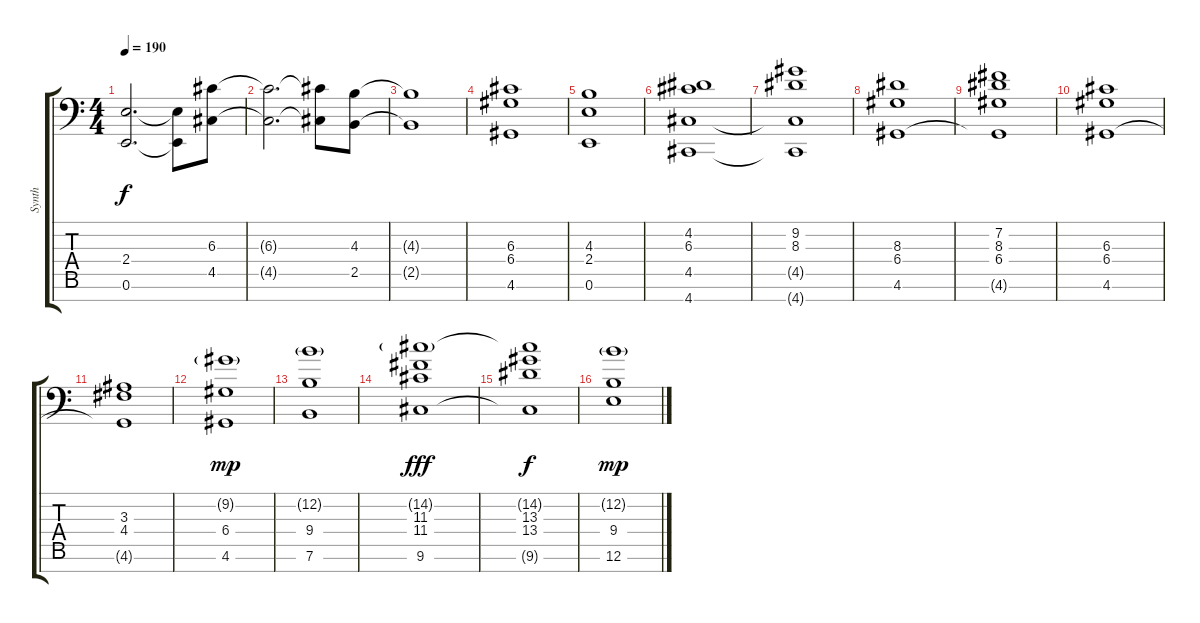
\track ("Synth" "Synth") {instrument choiraahs}
\staff {score tabs}
\tuning (E4 B3 G3 D3 A2 E2 A1) {hide}
\ts (4 4)
\tempo 190
\clef f4
\ks c
(2.4{t} 0.6{t}).2{d dy f} (2.4{t} 0.6{t}).8 (6.3 4.5).8 |
(6.3{t} 4.5{t}).2{d} (6.3{t} 4.5{t}).8 (4.3 2.5).8 |
(4.3{t} 2.5{t}).1 |
(6.3 6.4 4.6).1{volume 11 instrument stringensemble1} |
(4.3 2.4 0.6).1 |
(4.2 6.3 4.5 4.7).1 |
(9.2 8.3 4.5{t} 4.7{t}).1 |
(8.3 6.4 4.6).1 |
(7.2 8.3 6.4 4.6{t}).1 |
(6.3 6.4 4.6).1 |
(3.3 4.4 4.6{t}).1 |
(9.2{g} 6.4 4.6).1{dy mp} |
(12.2{g} 9.4 7.6).1 |
(14.2{g} 11.3 11.4 9.6).1{dy fff} |
(14.2{t} 13.3 13.4 9.6{t}).1{dy f} |
(12.2{g} 9.4 12.6).1{dy mp}
